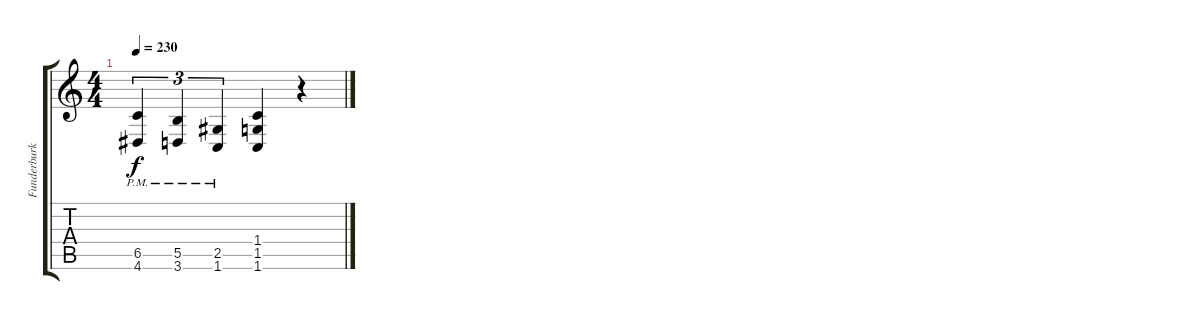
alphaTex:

\track ("Funderburk Rhythm" "Funderburk") {instrument overdrivenguitar}
\staff {score tabs}
\tuning (Db4 Ab3 E3 B2 Gb2 B1) {hide}
\ts (4 4)
\tempo 230
\clef g2
\ks c
(6.5{pm} 4.6{pm}).4{tu (3 2) dy f} (5.5{pm} 3.6{pm}).4{tu (3 2)} (2.5{pm} 1.6{pm}).4{tu (3 2)} (1.4 1.5 1.6).4 r.4
